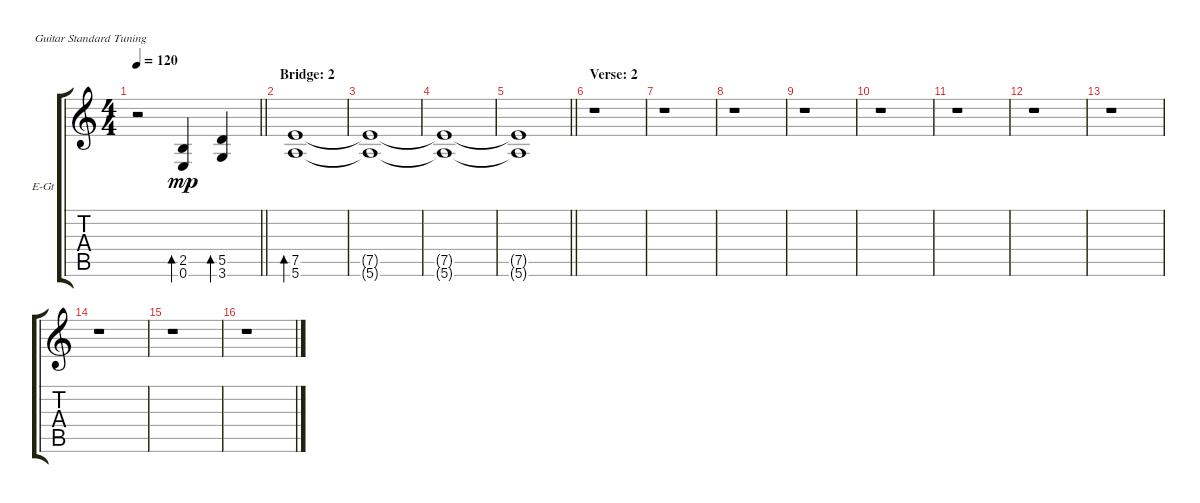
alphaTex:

\bracketExtendMode groupsimilarinstruments
\firstSystemTrackNameOrientation horizontal
\otherSystemsTrackNameOrientation horizontal
\track ("Guitar 3" "E-Gt") {instrument overdrivenguitar}
\staff {score tabs}
\tuning (E4 B3 G3 D3 A2 E2)
\ts (4 4)
\tempo 120
\clef g2
\barLineRight lightlight
\ks c
r.2{dy mp} (2.5 0.6).4{bd 30} (5.5 3.6).4{bd 30} |
\section ("" "Bridge: 2")
(7.5 5.6).1{bd 30} |
(7.5{t} 5.6{t}).1 |
(7.5{t} 5.6{t}).1 |
\barLineRight lightlight
(7.5{t} 5.6{t}).1 |
\section ("" "Verse: 2")
r.1 |
r.1 |
r.1 |
r.1 |
r.1 |
r.1 |
r.1 |
r.1 |
r.1 |
r.1 |
r.1
